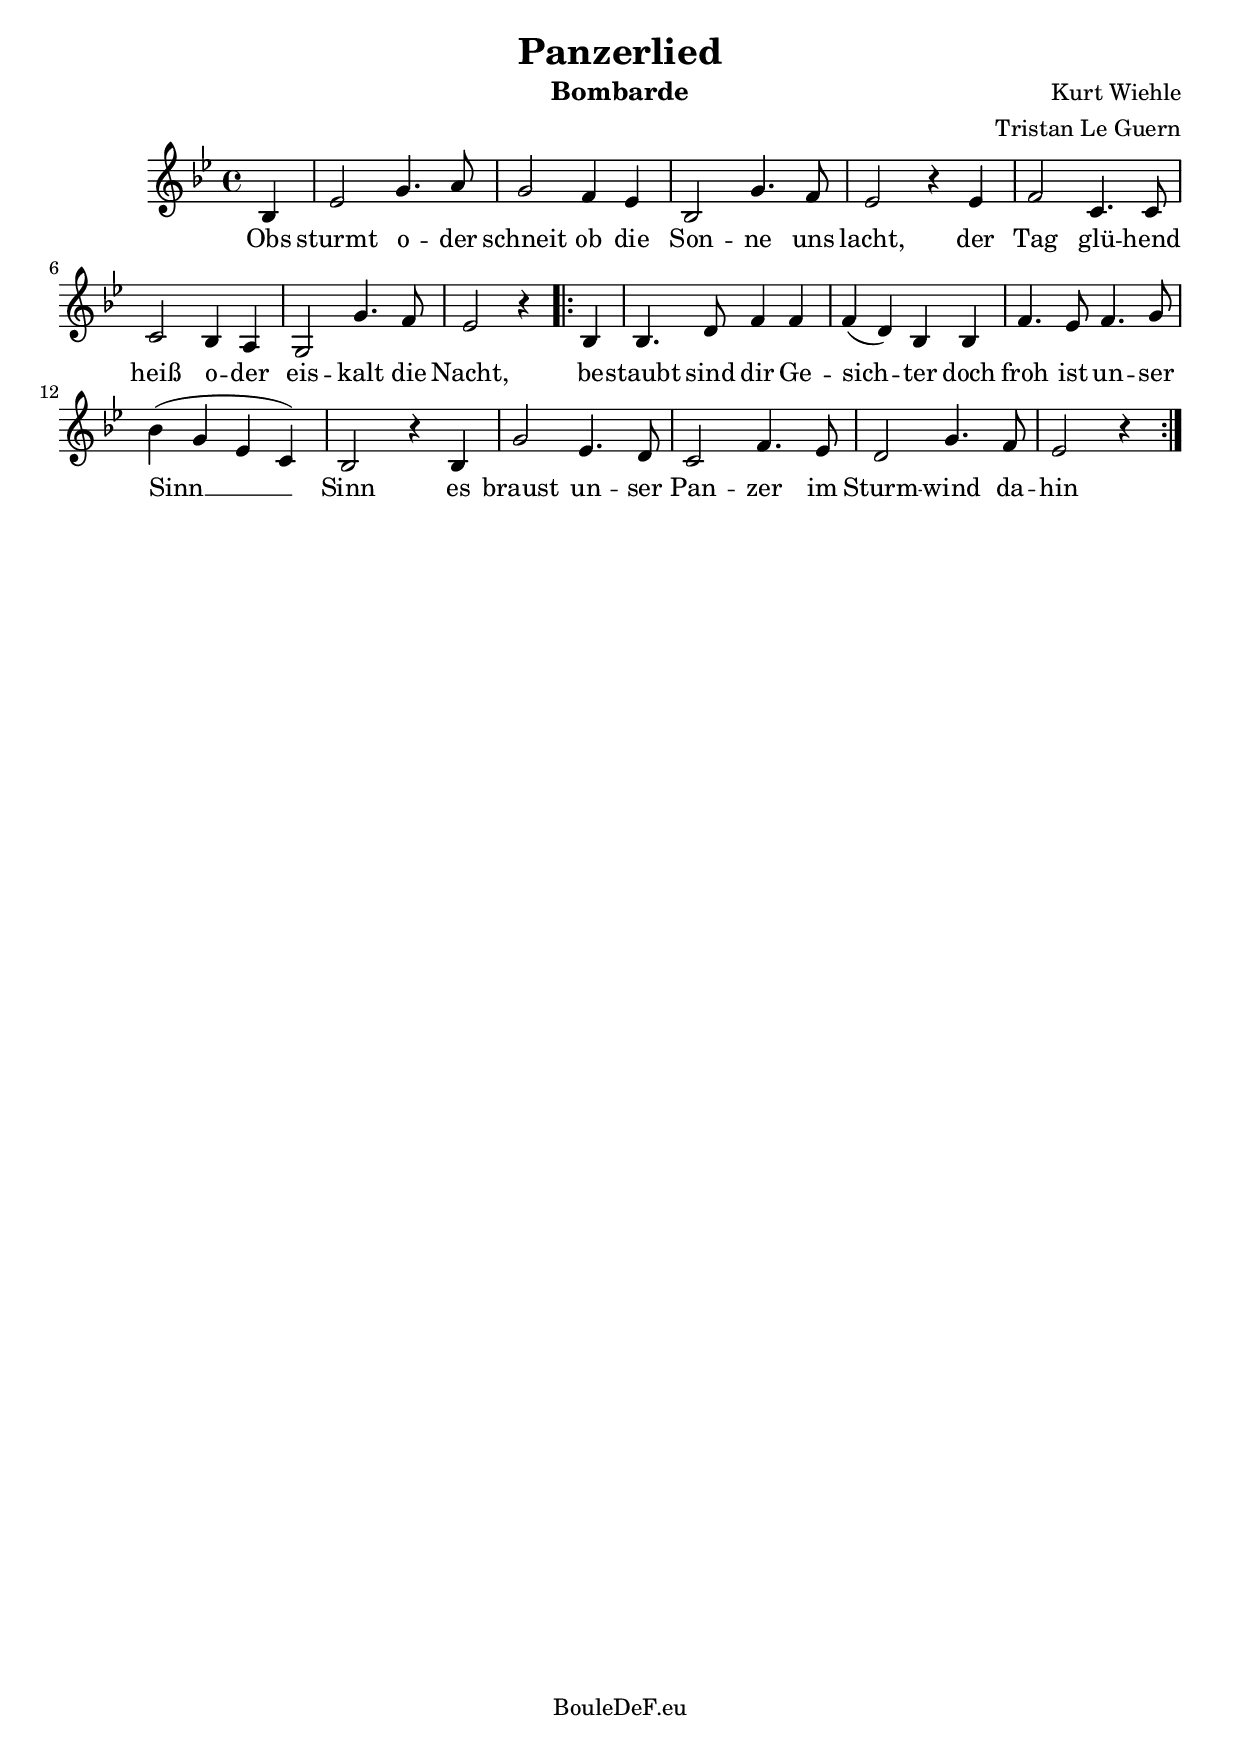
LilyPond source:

\version "2.16.0"
\include "italiano.ly"

\header {
	title = "Panzerlied"
	composer = "Kurt Wiehle"
	arranger = "Tristan Le Guern"
	instrument = "Bombarde"
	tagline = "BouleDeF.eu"
}

\score {
	\new Staff \relative si {
		\clef "treble"
		\key sib \major
		\time 4/4

		\partial 4 sib4
		| mib2 sol4. la8
		| sol2 fa4 mib
		| sib2 sol'4. fa8
		| mib2 r4 mib
		| fa2 do4. do8
		| do2 sib4 la
		| sol2 sol'4. fa8
		| mib2 r4

		\repeat volta 2 {
			sib4 sib4. re8 fa4 fa
			| fa (re) sib sib
			| fa'4. mib8 fa4. sol8
			| sib4 (sol mib do)
			| sib2 r4 sib4 
			| sol'2 mib4. re8
			| do2 fa4. mib8
			| re2 sol4. fa8
			| mib2 r4
		}
	}
	\addlyrics {
		Obs
		| sturmt o -- der
		| schneit ob die
		| Son -- ne uns
		| lacht, der
		| Tag glü -- hend
		| heiß o -- der
		| eis -- kalt die
		| Nacht, be --
		| staubt sind dir Ge --
		| sich -- ter doch
		| froh ist un -- ser
		| Sinn __
		| Sinn es
		| braust un -- ser
		| Pan -- zer im
		| Sturm -- wind da --
		| hin
	}
}
